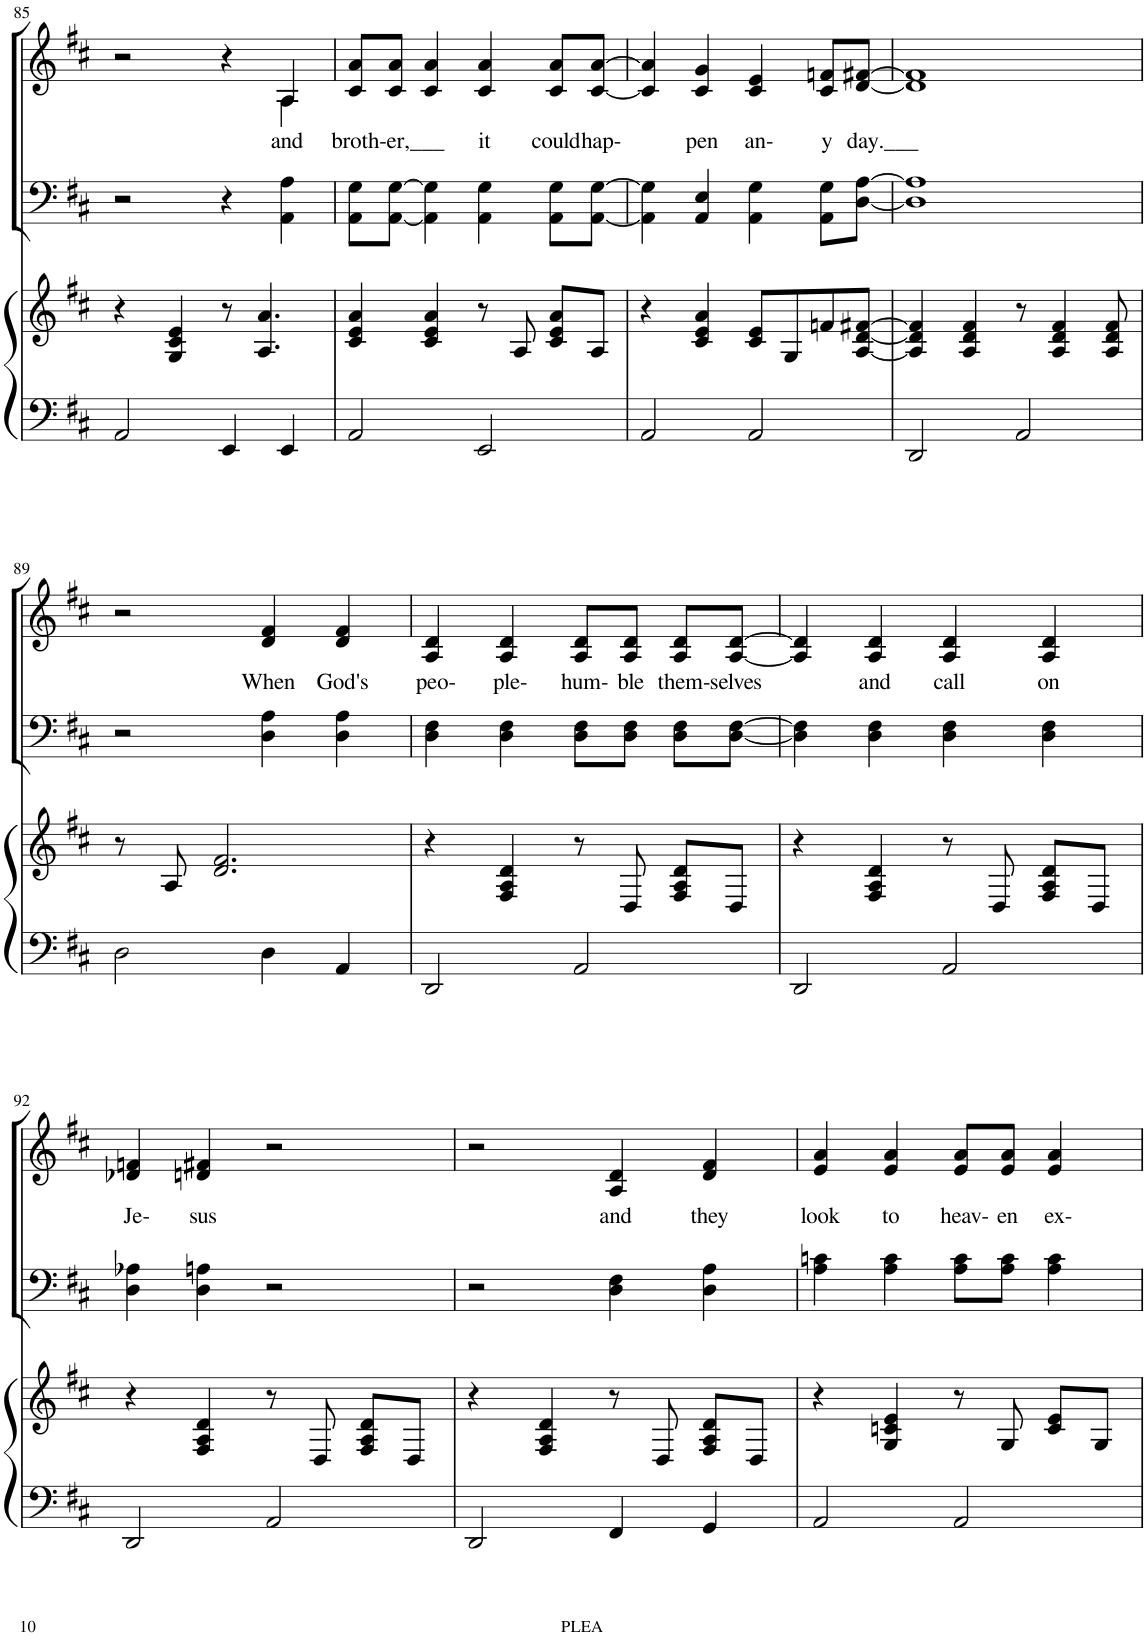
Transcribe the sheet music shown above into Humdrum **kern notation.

**kern	**kern	**kern	**kern	**text
*part4	*part3	*part2	*part1	*part1
*staff4	*staff3	*staff2	*staff1	*staff1
*I"Piano	*I"Piano	*I"Piano	*I"Piano	*
*I'Pno	*I'Pno	*I'Pno	*I'Pno	*
!!LO:PB:g=z
*clefF4	*clefG2	*clefF4	*clefG2	*
*k[f#c#]	*k[f#c#]	*k[f#c#]	*k[f#c#]	*
*	*	*M4/4	*M4/4	*
=85	=85	=85	=85	=85
*	*	*	*^	*
2AA/	4r	2r	2r	2.ryy	.
.	4G/ 4c#/ 4e/	.	.	.	.
4EE/	8r	4r	4r	.	.
.	4.A/ 4.a/	.	.	.	.
!	!	!	!	!	!LO:LY:b
4EE/	.	4AA\ 4A\	4A/	4A\	and
=86	=86	=86	=86	=86	=86
!	!	!	!	!	!LO:LY:b
*	*	*	*v	*v	*
2AA/	4c#/ 4e/ 4a/	8AA\ 8G\L	8c#/ 8a/L	broth-
!	!	!	!	!LO:LY:b
.	.	[8AA\ [8G\J	8c#/ 8a/J	er,___
.	4c#/ 4e/ 4a/	4AA\] 4G\]	4c#/ 4a/	.
!	!	!	!	!LO:LY:b
2EE/	8r	4AA\ 4G\	4c#/ 4a/	it
.	8A/	.	.	.
!	!	!	!	!LO:LY:b
.	8c#/ 8e/ 8a/L	8AA\ 8G\L	8c#/ 8a/L	could
!	!	!	!	!LO:LY:b
.	8A/J	[8AA\ [8G\J	[8c#/ [8a/J	hap-
=87	=87	=87	=87	=87
2AA/	4r	4AA\] 4G\]	4c#/] 4a/]	.
!	!	!	!	!LO:LY:b
.	4c#/ 4e/ 4a/	4AA/ 4E/	4c#/ 4g/	pen
!	!	!	!	!LO:LY:b
2AA/	8c#/ 8e/L	4AA\ 4G\	4c#/ 4e/	an-
.	8G/	.	.	.
!	!	!	!	!LO:LY:b
.	8fn/	8AA\ 8G\L	8c#/ 8fn/L	y
!	!	!	!	!LO:LY:b
.	[8A/ [8d/ [8f#X/J	[8D\ [8A\J	[8d/ [8f#X/J	day.___
=88	=88	=88	=88	=88
2DD/	4A/] 4d/] 4f#/]	1D] 1A]	1d] 1f#]	.
.	4A/ 4d/ 4f#/	.	.	.
2AA/	8r	.	.	.
.	4A/ 4d/ 4f#/	.	.	.
.	8A/ 8d/ 8f#/	.	.	.
!!LO:LB:g=z
=89	=89	=89	=89	=89
2D\	8r	2r	2r	.
.	8A/	.	.	.
.	2.d/ 2.f#/	.	.	.
!	!	!	!	!LO:LY:b
4D\	.	4D\ 4A\	4d/ 4f#/	When
!	!	!	!	!LO:LY:b
4AA/	.	4D\ 4A\	4d/ 4f#/	God's
=90	=90	=90	=90	=90
!	!	!	!	!LO:LY:b
2DD/	4r	4D\ 4F#\	4A/ 4d/	peo-
!	!	!	!	!LO:LY:b
.	4F#/ 4A/ 4d/	4D\ 4F#\	4A/ 4d/	ple-
!	!	!	!	!LO:LY:b
2AA/	8r	8D\ 8F#\L	8A/ 8d/L	hum-
!	!	!	!	!LO:LY:b
.	8D/	8D\ 8F#\J	8A/ 8d/J	ble
!	!	!	!	!LO:LY:b
.	8F#/ 8A/ 8d/L	8D\ 8F#\L	8A/ 8d/L	them-
!	!	!	!	!LO:LY:b
.	8D/J	[8D\ [8F#\J	[8A/ [8d/J	selves
=91	=91	=91	=91	=91
2DD/	4r	4D\] 4F#\]	4A/] 4d/]	.
!	!	!	!	!LO:LY:b
.	4F#/ 4A/ 4d/	4D\ 4F#\	4A/ 4d/	and
!	!	!	!	!LO:LY:b
2AA/	8r	4D\ 4F#\	4A/ 4d/	call
.	8D/	.	.	.
!	!	!	!	!LO:LY:b
.	8F#/ 8A/ 8d/L	4D\ 4F#\	4A/ 4d/	on
.	8D/J	.	.	.
!!LO:LB:g=z
=92	=92	=92	=92	=92
!	!	!	!	!LO:LY:b
2DD/	4r	4D\ 4A-X\	4d-X/ 4fn/	Je-
!	!	!	!	!LO:LY:b
.	4F#/ 4A/ 4d/	4D\ 4An\	4dn/ 4f#X/	sus
2AA/	8r	2r	2r	.
.	8D/	.	.	.
.	8F#/ 8A/ 8d/L	.	.	.
.	8D/J	.	.	.
=93	=93	=93	=93	=93
2DD/	4r	2r	2r	.
.	4F#/ 4A/ 4d/	.	.	.
!	!	!	!	!LO:LY:b
4FF#/	8r	4D\ 4F#\	4A/ 4d/	and
.	8D/	.	.	.
!	!	!	!	!LO:LY:b
4GG/	8F#/ 8A/ 8d/L	4D\ 4A\	4d/ 4f#/	they
.	8D/J	.	.	.
=94	=94	=94	=94	=94
!	!	!	!	!LO:LY:b
2AA/	4r	4A\ 4cn\	4e/ 4a/	look
!	!	!	!	!LO:LY:b
.	4G/ 4cn/ 4e/	4A\ 4c\	4e/ 4a/	to
!	!	!	!	!LO:LY:b
2AA/	8r	8A\ 8c\L	8e/ 8a/L	heav-
!	!	!	!	!LO:LY:b
.	8G/	8A\ 8c\J	8e/ 8a/J	en
!	!	!	!	!LO:LY:b
.	8c/ 8e/L	4A\ 4c\	4e/ 4a/	ex-
.	8G/J	.	.	.
=	=	=	=	=
*-	*-	*-	*-	*-
